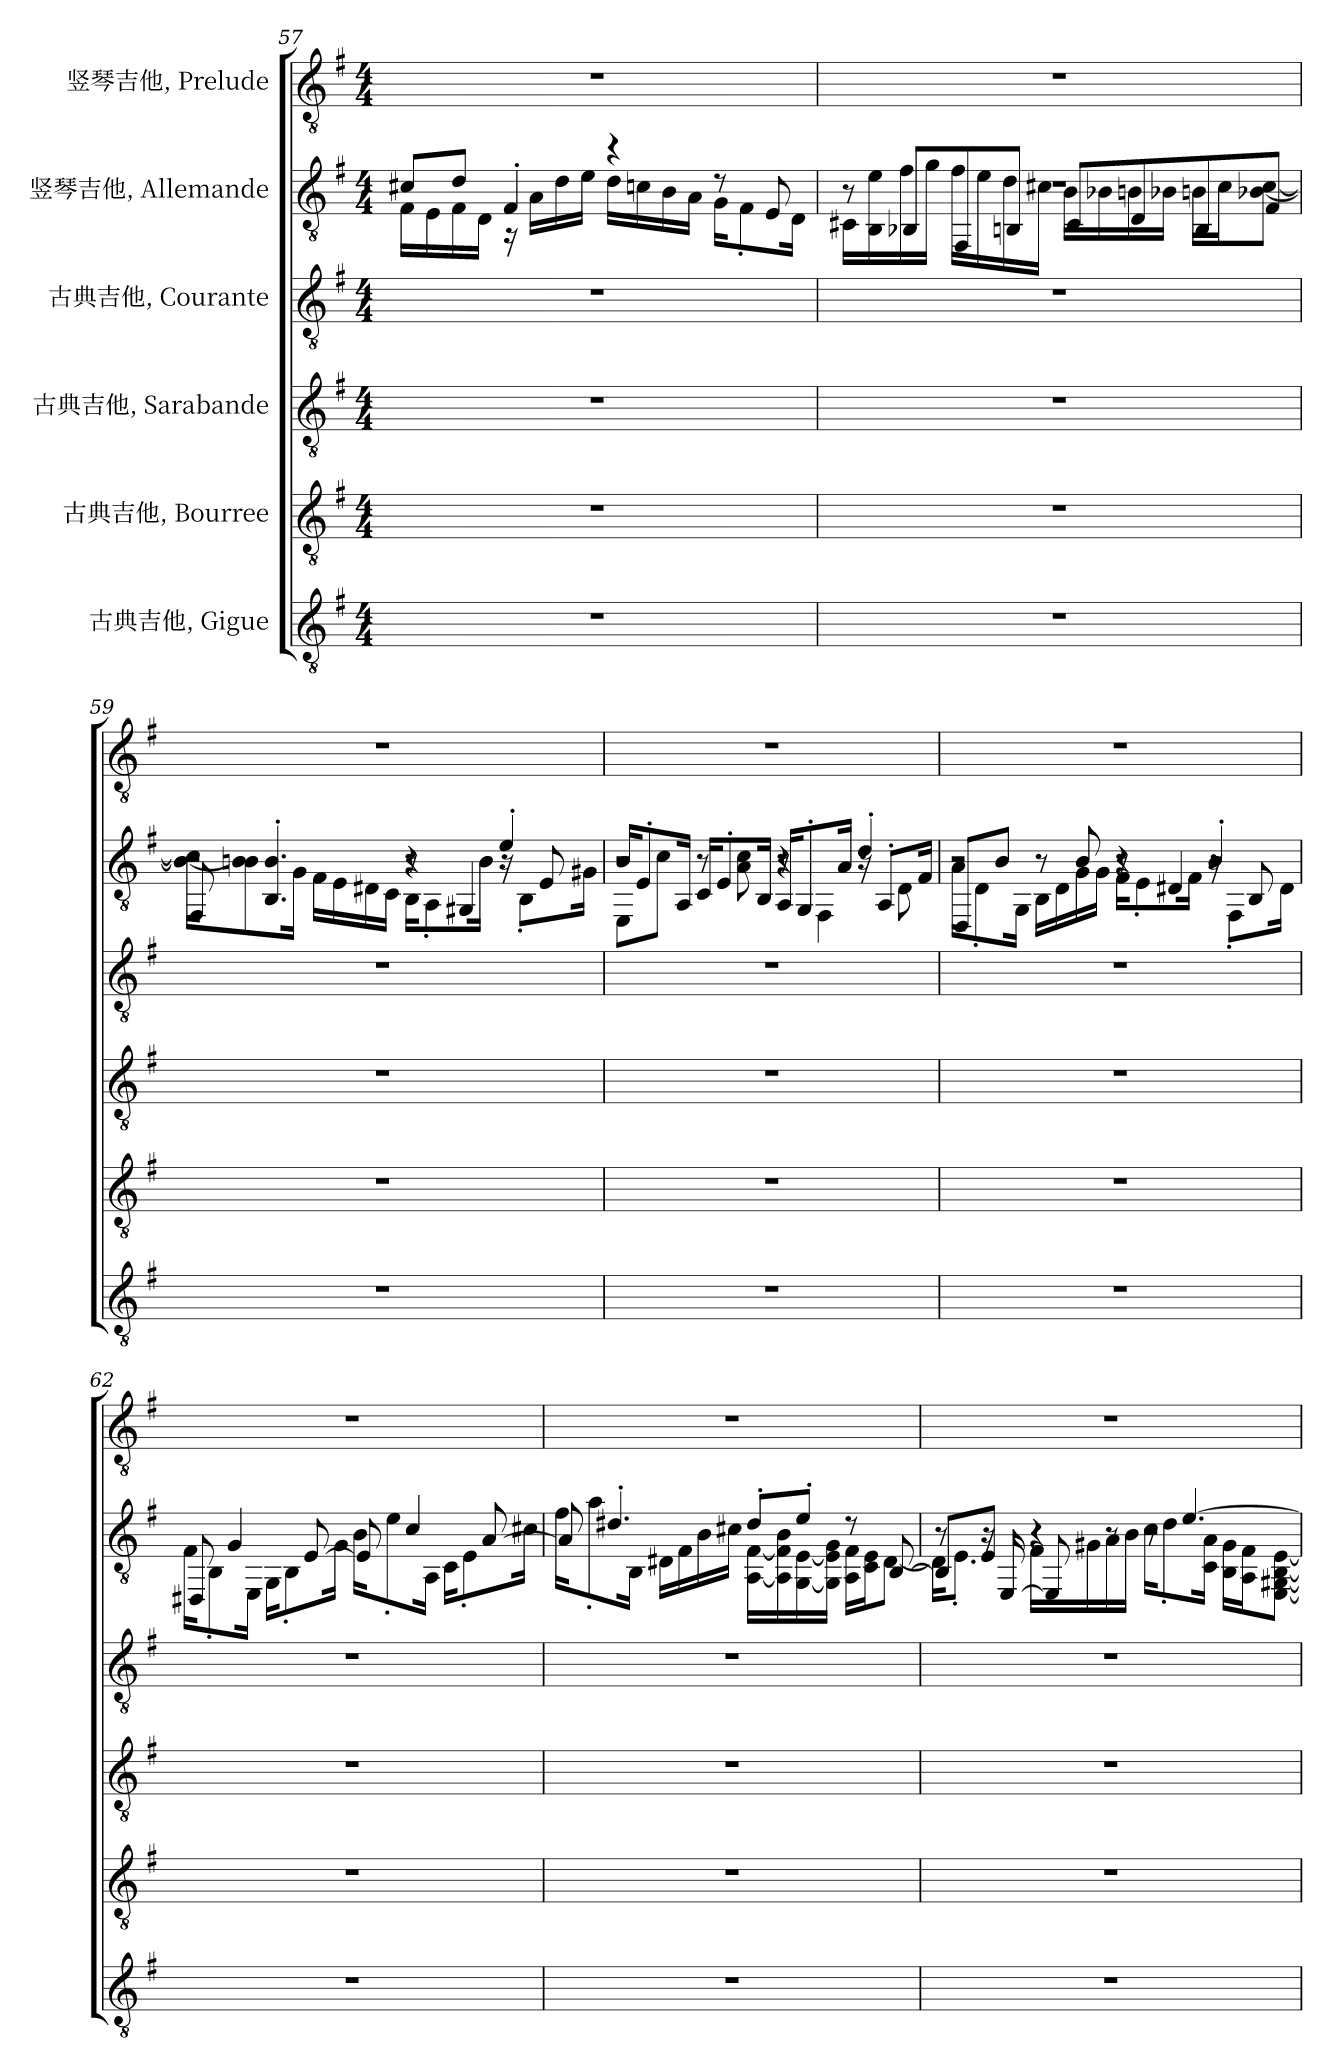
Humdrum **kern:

**kern	**kern	**kern	**kern	**kern	**kern
*part6	*part5	*part4	*part3	*part2	*part1
*staff6	*staff5	*staff4	*staff3	*staff2	*staff1
*I"古典吉他, Gigue	*I"古典吉他, Bourree	*I"古典吉他, Sarabande	*I"古典吉他, Courante	*I"竖琴吉他, Allemande	*I"竖琴吉他, Prelude
*clefGv2	*clefGv2	*clefGv2	*clefGv2	*clefGv2	*clefGv2
*k[f#]	*k[f#]	*k[f#]	*k[f#]	*k[f#]	*k[f#]
*M4/4	*M4/4	*M4/4	*M4/4	*M4/4	*M4/4
=57	=57	=57	=57	=57	=57
*	*	*	*	*^	*
1r	1r	1r	1r	8c#X/L	16F#\LL	1r
.	.	.	.	.	16E\	.
.	.	.	.	8d/J	16F#\	.
.	.	.	.	.	16D\JJ	.
.	.	.	.	4F#'/	16r	.
.	.	.	.	.	16A\LL	.
.	.	.	.	.	16d\	.
.	.	.	.	.	16e\JJ	.
.	.	.	.	4r	16d\LL	.
.	.	.	.	.	16cn\	.
.	.	.	.	.	16B\	.
.	.	.	.	.	16A\JJ	.
.	.	.	.	8r	16G\KL	.
.	.	.	.	.	8F#'\	.
.	.	.	.	8E/	.	.
.	.	.	.	.	16D\Jk	.
!!LO:PB:g=z
=58	=58	=58	=58	=58	=58	=58
*	*	*	*	*	*^	*
1r	1r	1r	1r	1r	16C#X\LL	8r	1r
.	.	.	.	.	16BB\ 16e\	.	.
.	.	.	.	.	16f#\	8BB-X/L	.
.	.	.	.	.	16g\JJ	.	.
.	.	.	.	.	16f#\LL	8FF#/	.
.	.	.	.	.	16e\	.	.
.	.	.	.	.	16d\	8BBn/J	.
.	.	.	.	.	16c#X\JJ	.	.
.	.	.	.	.	16B\LL	8C#/L	.
.	.	.	.	.	16B-X\	.	.
.	.	.	.	.	16Bn\	8D/	.
.	.	.	.	.	16B-X\JJ	.	.
.	.	.	.	.	16Bn\LL	8BB/	.
.	.	.	.	.	16c#\J	.	.
.	.	.	.	.	[8B-X\ [8c#\J	8F#/J	.
!!LO:LB:g=z
=59	=59	=59	=59	=59	=59	=59	=59
1r	1r	1r	1r	2r	16B-\_ 16c#\]KL	8FF#/	1r
.	.	.	.	.	8B-\] 8Bn\	.	.
.	.	.	.	.	.	4.BB/' 4.B/'	.
.	.	.	.	.	16G\Jk	.	.
.	.	.	.	.	16F#\LL	.	.
.	.	.	.	.	16E\	.	.
.	.	.	.	.	16D#X\	.	.
.	.	.	.	.	16C\JJ	.	.
.	.	.	.	4r	16BB\KL	8r	.
.	.	.	.	.	8AA'\	.	.
.	.	.	.	.	.	4GG#X/	.
.	.	.	.	.	16B\Jk	.	.
.	.	.	.	4e'/	16r	.	.
.	.	.	.	.	8BB'\L	.	.
.	.	.	.	.	.	8E/	.
.	.	.	.	.	16G#X\Jk	.	.
=60	=60	=60	=60	=60	=60	=60	=60
1r	1r	1r	1r	2r	8EE\L	16B/KL	1r
.	.	.	.	.	.	8E'/	.
.	.	.	.	.	8c\J	.	.
.	.	.	.	.	.	16AA/Jk	.
.	.	.	.	.	8r	16C/KL	.
.	.	.	.	.	.	8E'/	.
.	.	.	.	.	8A\ 8c\	.	.
.	.	.	.	.	.	16BB/Jk	.
.	.	.	.	4r	8r	16AA/KL	.
.	.	.	.	.	.	8GG'/	.
.	.	.	.	.	4FF#\	.	.
.	.	.	.	.	.	16A/Jk	.
.	.	.	.	4d'/	.	16r	.
.	.	.	.	.	.	8AA'/L	.
.	.	.	.	.	8D\	.	.
.	.	.	.	.	.	16F#/Jk	.
!!LO:PB:g=z
=61	=61	=61	=61	=61	=61	=61	=61
1r	1r	1r	1r	2r	16A\KL	8DD/L	1r
.	.	.	.	.	8D'\	.	.
.	.	.	.	.	.	8B/J	.
.	.	.	.	.	16GG\Jk	.	.
.	.	.	.	.	16BB\LL	8r	.
.	.	.	.	.	16D\	.	.
.	.	.	.	.	16G\	8B/	.
.	.	.	.	.	16G\JJ	.	.
.	.	.	.	4r	16F#\KL	8r	.
.	.	.	.	.	8E'\	.	.
.	.	.	.	.	.	4D#X/	.
.	.	.	.	.	16F#\Jk	.	.
.	.	.	.	4B'/	16r	.	.
.	.	.	.	.	8FF#'\L	.	.
.	.	.	.	.	.	8BB/	.
.	.	.	.	.	16D#\Jk	.	.
*	*	*	*	*	*v	*v	*
=62	=62	=62	=62	=62	=62	=62
1r	1r	1r	1r	8DD#X/	16F#\KL	1r
.	.	.	.	.	8BB'\	.
.	.	.	.	4G/	.	.
.	.	.	.	.	16EE\Jk	.
.	.	.	.	.	16GG\KL	.
.	.	.	.	.	8BB'\	.
.	.	.	.	[8E/	.	.
.	.	.	.	.	16G\Jk	.
.	.	.	.	8E/]	16B\KL	.
.	.	.	.	.	8e'\	.
.	.	.	.	4c/	.	.
.	.	.	.	.	16AA\Jk	.
.	.	.	.	.	16C\KL	.
.	.	.	.	.	8E'\	.
.	.	.	.	[8A/	.	.
.	.	.	.	.	16c#X\Jk	.
!!LO:LB:g=z
=63	=63	=63	=63	=63	=63	=63
1r	1r	1r	1r	8A/]	16f#\KL	1r
.	.	.	.	.	8a'\	.
.	.	.	.	4.d#X'/	.	.
.	.	.	.	.	16BB\Jk	.
.	.	.	.	.	16D#X\LL	.
.	.	.	.	.	16F#\	.
.	.	.	.	.	16B\	.
.	.	.	.	.	16c#X\JJ	.
.	.	.	.	8d#'/L	[16AA\ [16F#\LL	.
.	.	.	.	.	16AA\] 16F#\] 16B\	.
.	.	.	.	8e'/J	[16GG\ [16E\	.
.	.	.	.	.	16GG\] 16E\] 16G\JJ	.
.	.	.	.	8r	16AA\ 16F#\LL	.
.	.	.	.	.	16C\ 16E\J	.
.	.	.	.	[8BB/	[8D#\J	.
=64	=64	=64	=64	=64	=64	=64
*	*	*	*	*	*^	*
1r	1r	1r	1r	8BB/L]	16D#\KL]	8r	1r
.	.	.	.	.	8.E'\J	.	.
.	.	.	.	8E/J	.	16r	.
.	.	.	.	.	.	[16EE/	.
.	.	.	.	4r	16F#\LL	8EE/]	.
.	.	.	.	.	16G#X\	.	.
.	.	.	.	.	16A\	8r	.
.	.	.	.	.	16B\JJ	.	.
.	.	.	.	8r	16c\KL	2r	.
.	.	.	.	.	8d'\	.	.
.	.	.	.	[4.e/	.	.	.
.	.	.	.	.	16C\ 16A\Jk	.	.
.	.	.	.	.	16BB\ 16G#\LL	.	.
.	.	.	.	.	16AA\ 16F#\J	.	.
.	.	.	.	.	[8EE\ [8GG#X\ [8BB\ [8E\J	.	.
*	*	*	*	*v	*v	*v	*
=	=	=	=	=	=
*-	*-	*-	*-	*-	*-
